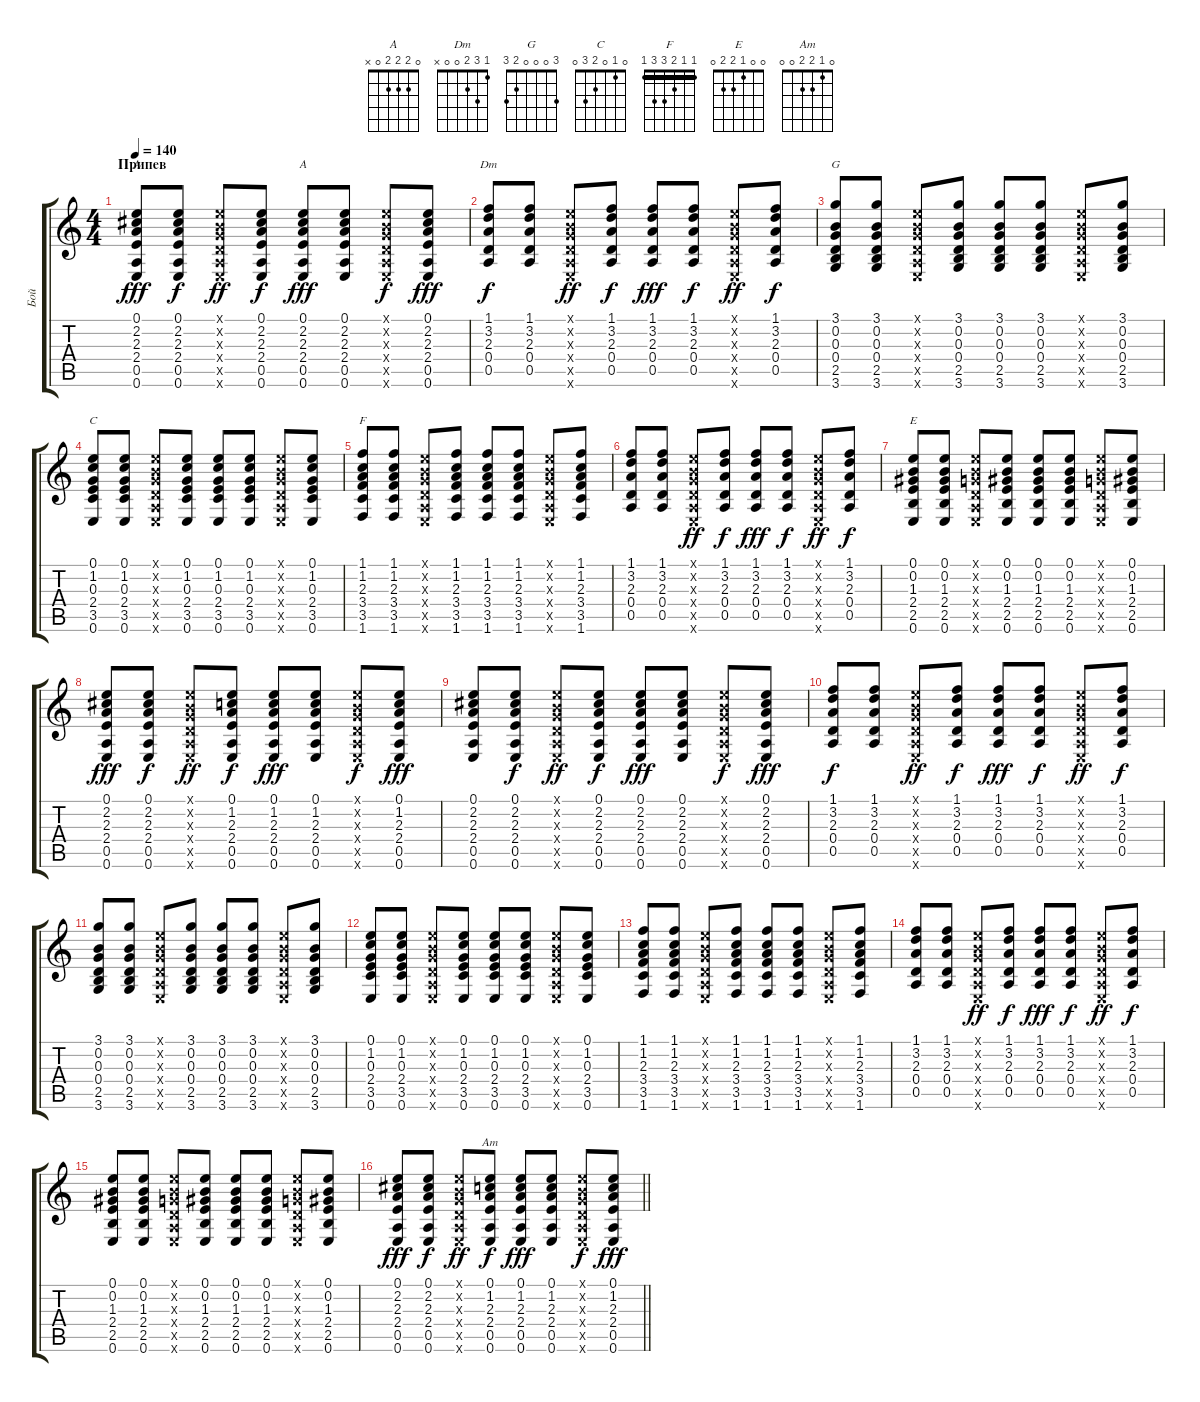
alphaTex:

\track ("Бой" "Бой") {instrument acousticguitarsteel}
\staff {score tabs}
\tuning (E4 B3 G3 D3 A2 E2) {hide}
\chord ("A" 0 2 2 2 0 0)
\chord ("A" 0 2 2 2 0 x)
\chord ("Dm" 1 3 2 0 0 x)
\chord ("G" 3 0 0 0 2 3)
\chord ("C" 0 1 0 2 3 0)
\chord ("F" 1 1 2 3 3 1) {barre 1}
\chord ("E" 0 0 1 2 2 0)
\chord ("Am" 0 1 2 2 0 0)
\ts (4 4)
\section ("" "Припев")
\tempo 140
\clef g2
\ks c
(0.1 2.2 2.3 2.4 0.5 0.6).8{ch "A" dy fff} (0.1 2.2 2.3 2.4 0.5 0.6).8{dy f} (0.1{x} 0.2{x} 0.3{x} 0.4{x} 0.5{x} 0.6{x}).8{dy ff} (0.1 2.2 2.3 2.4 0.5 0.6).8{dy f} (0.1 2.2 2.3 2.4 0.5 0.6).8{ch "A" dy fff} (0.1 2.2 2.3 2.4 0.5 0.6).8 (0.1{x} 0.2{x} 0.3{x} 0.4{x} 0.5{x} 0.6{x}).8{dy f} (0.1 2.2 2.3 2.4 0.5 0.6).8{dy fff} |
(1.1 3.2 2.3 0.4 0.5).8{ch "Dm" dy f} (1.1 3.2 2.3 0.4 0.5).8 (0.1{x} 0.2{x} 0.3{x} 0.4{x} 0.5{x} 0.6{x}).8{dy ff} (1.1 3.2 2.3 0.4 0.5).8{dy f} (1.1 3.2 2.3 0.4 0.5).8{dy fff} (1.1 3.2 2.3 0.4 0.5).8{dy f} (0.1{x} 0.2{x} 0.3{x} 0.4{x} 0.5{x} 0.6{x}).8{dy ff} (1.1 3.2 2.3 0.4 0.5).8{dy f} |
(3.1 0.2 0.3 0.4 2.5 3.6).8{ch "G"} (3.1 0.2 0.3 0.4 2.5 3.6).8 (0.1{x} 0.2{x} 0.3{x} 0.4{x} 0.5{x} 0.6{x}).8 (3.1 0.2 0.3 0.4 2.5 3.6).8 (3.1 0.2 0.3 0.4 2.5 3.6).8 (3.1 0.2 0.3 0.4 2.5 3.6).8 (0.1{x} 0.2{x} 0.3{x} 0.4{x} 0.5{x} 0.6{x}).8 (3.1 0.2 0.3 0.4 2.5 3.6).8 |
(0.1 1.2 0.3 2.4 3.5 0.6).8{ch "C"} (0.1 1.2 0.3 2.4 3.5 0.6).8 (0.1{x} 0.2{x} 0.3{x} 0.4{x} 0.5{x} 0.6{x}).8 (0.1 1.2 0.3 2.4 3.5 0.6).8 (0.1 1.2 0.3 2.4 3.5 0.6).8 (0.1 1.2 0.3 2.4 3.5 0.6).8 (0.1{x} 0.2{x} 0.3{x} 0.4{x} 0.5{x} 0.6{x}).8 (0.1 1.2 0.3 2.4 3.5 0.6).8 |
(1.1 1.2 2.3 3.4 3.5 1.6).8{ch "F"} (1.1 1.2 2.3 3.4 3.5 1.6).8 (0.1{x} 0.2{x} 0.3{x} 0.4{x} 0.5{x} 0.6{x}).8 (1.1 1.2 2.3 3.4 3.5 1.6).8 (1.1 1.2 2.3 3.4 3.5 1.6).8 (1.1 1.2 2.3 3.4 3.5 1.6).8 (0.1{x} 0.2{x} 0.3{x} 0.4{x} 0.5{x} 0.6{x}).8 (1.1 1.2 2.3 3.4 3.5 1.6).8 |
(1.1 3.2 2.3 0.4 0.5).8 (1.1 3.2 2.3 0.4 0.5).8 (0.1{x} 0.2{x} 0.3{x} 0.4{x} 0.5{x} 0.6{x}).8{dy ff} (1.1 3.2 2.3 0.4 0.5).8{dy f} (1.1 3.2 2.3 0.4 0.5).8{dy fff} (1.1 3.2 2.3 0.4 0.5).8{dy f} (0.1{x} 0.2{x} 0.3{x} 0.4{x} 0.5{x} 0.6{x}).8{dy ff} (1.1 3.2 2.3 0.4 0.5).8{dy f} |
(0.1 0.2 1.3 2.4 2.5 0.6).8{ch "E"} (0.1 0.2 1.3 2.4 2.5 0.6).8 (0.1{x} 0.2{x} 0.3{x} 0.4{x} 0.5{x} 0.6{x}).8 (0.1 0.2 1.3 2.4 2.5 0.6).8 (0.1 0.2 1.3 2.4 2.5 0.6).8 (0.1 0.2 1.3 2.4 2.5 0.6).8 (0.1{x} 0.2{x} 0.3{x} 0.4{x} 0.5{x} 0.6{x}).8 (0.1 0.2 1.3 2.4 2.5 0.6).8 |
(0.1 2.2 2.3 2.4 0.5 0.6).8{dy fff} (0.1 2.2 2.3 2.4 0.5 0.6).8{dy f} (0.1{x} 0.2{x} 0.3{x} 0.4{x} 0.5{x} 0.6{x}).8{dy ff} (0.1 1.2 2.3 2.4 0.5 0.6).8{dy f} (0.1 1.2 2.3 2.4 0.5 0.6).8{dy fff} (0.1 1.2 2.3 2.4 0.5 0.6).8 (0.1{x} 0.2{x} 0.3{x} 0.4{x} 0.5{x} 0.6{x}).8{dy f} (0.1 1.2 2.3 2.4 0.5 0.6).8{dy fff} |
(0.1 2.2 2.3 2.4 0.5 0.6).8 (0.1 2.2 2.3 2.4 0.5 0.6).8{dy f} (0.1{x} 0.2{x} 0.3{x} 0.4{x} 0.5{x} 0.6{x}).8{dy ff} (0.1 2.2 2.3 2.4 0.5 0.6).8{dy f} (0.1 2.2 2.3 2.4 0.5 0.6).8{dy fff} (0.1 2.2 2.3 2.4 0.5 0.6).8 (0.1{x} 0.2{x} 0.3{x} 0.4{x} 0.5{x} 0.6{x}).8{dy f} (0.1 2.2 2.3 2.4 0.5 0.6).8{dy fff} |
(1.1 3.2 2.3 0.4 0.5).8{dy f} (1.1 3.2 2.3 0.4 0.5).8 (0.1{x} 0.2{x} 0.3{x} 0.4{x} 0.5{x} 0.6{x}).8{dy ff} (1.1 3.2 2.3 0.4 0.5).8{dy f} (1.1 3.2 2.3 0.4 0.5).8{dy fff} (1.1 3.2 2.3 0.4 0.5).8{dy f} (0.1{x} 0.2{x} 0.3{x} 0.4{x} 0.5{x} 0.6{x}).8{dy ff} (1.1 3.2 2.3 0.4 0.5).8{dy f} |
(3.1 0.2 0.3 0.4 2.5 3.6).8 (3.1 0.2 0.3 0.4 2.5 3.6).8 (0.1{x} 0.2{x} 0.3{x} 0.4{x} 0.5{x} 0.6{x}).8 (3.1 0.2 0.3 0.4 2.5 3.6).8 (3.1 0.2 0.3 0.4 2.5 3.6).8 (3.1 0.2 0.3 0.4 2.5 3.6).8 (0.1{x} 0.2{x} 0.3{x} 0.4{x} 0.5{x} 0.6{x}).8 (3.1 0.2 0.3 0.4 2.5 3.6).8 |
(0.1 1.2 0.3 2.4 3.5 0.6).8 (0.1 1.2 0.3 2.4 3.5 0.6).8 (0.1{x} 0.2{x} 0.3{x} 0.4{x} 0.5{x} 0.6{x}).8 (0.1 1.2 0.3 2.4 3.5 0.6).8 (0.1 1.2 0.3 2.4 3.5 0.6).8 (0.1 1.2 0.3 2.4 3.5 0.6).8 (0.1{x} 0.2{x} 0.3{x} 0.4{x} 0.5{x} 0.6{x}).8 (0.1 1.2 0.3 2.4 3.5 0.6).8 |
(1.1 1.2 2.3 3.4 3.5 1.6).8 (1.1 1.2 2.3 3.4 3.5 1.6).8 (0.1{x} 0.2{x} 0.3{x} 0.4{x} 0.5{x} 0.6{x}).8 (1.1 1.2 2.3 3.4 3.5 1.6).8 (1.1 1.2 2.3 3.4 3.5 1.6).8 (1.1 1.2 2.3 3.4 3.5 1.6).8 (0.1{x} 0.2{x} 0.3{x} 0.4{x} 0.5{x} 0.6{x}).8 (1.1 1.2 2.3 3.4 3.5 1.6).8 |
(1.1 3.2 2.3 0.4 0.5).8 (1.1 3.2 2.3 0.4 0.5).8 (0.1{x} 0.2{x} 0.3{x} 0.4{x} 0.5{x} 0.6{x}).8{dy ff} (1.1 3.2 2.3 0.4 0.5).8{dy f} (1.1 3.2 2.3 0.4 0.5).8{dy fff} (1.1 3.2 2.3 0.4 0.5).8{dy f} (0.1{x} 0.2{x} 0.3{x} 0.4{x} 0.5{x} 0.6{x}).8{dy ff} (1.1 3.2 2.3 0.4 0.5).8{dy f} |
(0.1 0.2 1.3 2.4 2.5 0.6).8 (0.1 0.2 1.3 2.4 2.5 0.6).8 (0.1{x} 0.2{x} 0.3{x} 0.4{x} 0.5{x} 0.6{x}).8 (0.1 0.2 1.3 2.4 2.5 0.6).8 (0.1 0.2 1.3 2.4 2.5 0.6).8 (0.1 0.2 1.3 2.4 2.5 0.6).8 (0.1{x} 0.2{x} 0.3{x} 0.4{x} 0.5{x} 0.6{x}).8 (0.1 0.2 1.3 2.4 2.5 0.6).8 |
\barLineRight lightlight
(0.1 2.2 2.3 2.4 0.5 0.6).8{dy fff} (0.1 2.2 2.3 2.4 0.5 0.6).8{dy f} (0.1{x} 0.2{x} 0.3{x} 0.4{x} 0.5{x} 0.6{x}).8{dy ff} (0.1 1.2 2.3 2.4 0.5 0.6).8{ch "Am" dy f} (0.1 1.2 2.3 2.4 0.5 0.6).8{dy fff} (0.1 1.2 2.3 2.4 0.5 0.6).8 (0.1{x} 0.2{x} 0.3{x} 0.4{x} 0.5{x} 0.6{x}).8{dy f} (0.1 1.2 2.3 2.4 0.5 0.6).8{dy fff}
